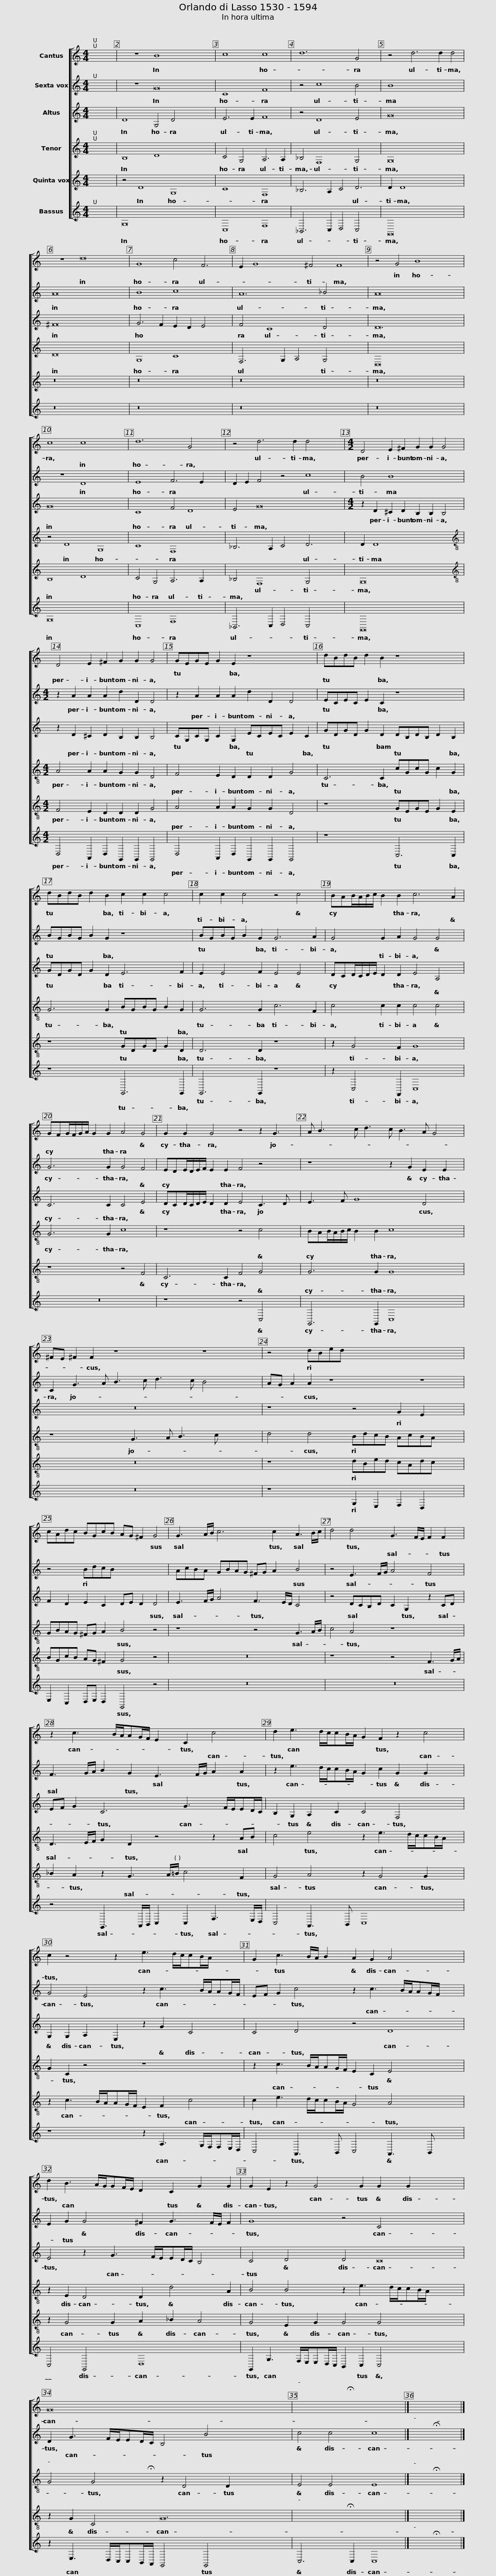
X:1
%%score [ 1 2 3 4 5 6 ]
L:1/8
M:4/4
I:linebreak $
K:C
V:1 treble
V:2 treble
V:3 treble
V:4 treble
V:5 treble
V:6 treble
V:1
 x16 |$ z8 B8 x8 | c8 c8 | d12 G4 x2 | z4 d6 d2 d4 |$ %5
 z8 d16 | G8 c4 F6 | E2 G8 ^F4 F8 | z4 G4 B8 x8 | c8 c8 x4 | %10
 d12 G4 x4 |$ z4 d6 d2 d4 x4 |$[M:4/2] D4 E2 ^F2 G2 G2 G4 |$ D4 E2 ^F2 G2 G2 G4 | GEGE G2 E2 z8 | %15
 dBdB d2 B2 z8 |$ dBdB d2 B2 c2 c2 c4 |$ c2 c2 c4 z4 c4 | BAB/A/B/c/ B2 B2 c6 A2 | GFG/F/G/A/ G2 G2 A4 G4 |$ %20
 G2 G2 G4 z4 z2 G3 |$ A B3 c d3 c B3 A G4 | ^FE !courtesy!^F2 F2 z8 z8 |$ z4 dBed x14 |$ cAdc BGcB AG ^F2 G4 |$ %25
 G3 A/B/ c6 c2 A3 B/c/ | d4 d4 G3 F/E/ F2 F2 |$ z2 c3 B/A/AG/F/ E2 C2 c4 |$ d2 e3 d/c/cB/A/ G2 F2 z2 c4 | c2 z4 z2 e3 d/c/cB/A/ x2 |$ %30
 G2 c3 B/A/ B2 A2 G2 A4 x4 |$ d2 B3 A/G/GF/E/ D2 C2 G2 G2 | G2 E2 z2 G4 G2 G2 G2 x12 |$ G16 x16 | !fermata!x16 |] %35
 x16 |] %36
V:2
 x16 |$ z8 G16 | C8 F8 | z4 c8 B4 x2 | B8 x8 |$ %5
 A16 x8 | B8 c8 x2 | A12 _B4 x6 | A16 x8 | z8 D8 x4 | %10
 E8 F6 E2 x4 |$ D2 E2 F4 z4 c8 |$ B4 B8 x4 |$[M:4/2] z2 A2 A2 A2 d2 D2 D4 | z2 A2 A2 A2 d2 D2 D4 | %15
 ECEC E2 C2 z8 |$ BGBG B2 G2 z8 |$ BGBG B2 G2 G6 A2 | G4 G2 A2 G4 G4 | G6 G2 G4 F4 |$ %20
 EDE/D/E/F/ E2 E2 F4 z4 x |$ z8 z2 G2 E2 E2 x | C2 G3 A B3 c d3 c B4 x4 |$ AG A2 A2 z8 z8 |$ z4 BdcB x8 |$ %25
 AcBA GBAG ^FG A2 B4 | z4 E3 F/G/ A4 F4 |$ F3 G/A/ B2 G2 E3 F/G/ A2 A2 |$ z2 e3 d/c/cB/A/ G2 c2 G2 G2 x2 | G4 E4 z2 c3 B/A/AG/F/ |$ %30
 EF G2 c4 z2 c3 B/A/AG/F/ x4 |$ E2 G2 G4 ^F2 G3 F/E/ F2 | G8 z4 C4 x12 |$ D2 G3 F/E/ED/C/ B,4 B4 x16 | c4 c4 c8 |] %35
 !fermata!x16 |] %36
V:3
 x16 |$ D8 G,4 D4 x8 | E6 E2 F8 | z4 D8 E4 x2 | G16 |$ %5
 ^F16 x8 | G6 F2 E2 D2 E4 x2 | F4 C8 D4 x6 | D24 | G16 x4 | %10
 C8 F4 D8 |$ E4 G16 |$[M:4/2] z2 D2 ^C2 D2 B,2 B,2 B,4 |$ z2 D2 ^C2 D2 B,2 B,2 B,4 | CG,CG, C2 G,2 ECEC E2 C2 | %15
 GDGD G2 D2 DB,DB, D2 B,2 |$ GDGD G2 D2 E6 F2 |$ E2 E4 F2 E4 E4 | DCD/C/D/E/ D2 D2 E4 A,4 | C6 C2 C4 E4 |$ %20
 DCD/C/D/E/ D2 D2 E4 C3 D x |$ E3 F G8 D4 x | z16 x6 |$ z8 z4 G2 E2 x6 |$ F2 D2 E2 C2 DE D2 D4 |$ %25
 E3 F/G/ A4 F3 E/D/ C4 | z4 DCB,D C2 G,2 z2 CD |$ EF G2 C6 G3 F/E/ED/C/ |$ B,2 G,2 A,2 C2 C4 F,4 x2 | G,2 G,2 A,2 E,2 z2 G2 C4 |$ %30
 C4 D4 z4 D8 |$ E4 z2 G3 F/E/ED/C/ B,4 | C4 D4 D4 C16 |$ !fermata!x16 x16 | x16 |] %35
 x16 |] %36
V:4
 x16 |$ B,8 D8 x8 | C4 G,4 A,6 A,2 | _B,4 F,8 G,4 x2 | G,16 |$ %5
 D16 x8 | G,8 C8 x2 | F,6 G,2 A,4 G,4 x6 | D,16 x8 | z4 D8 G,8 | %10
 C8 F,8 x4 |$ _B,6 A,2 C4 D6 x2 |$ D2 D8 x6 |$[M:4/2][K:treble-8] A4 A2 A2 G2 G2 D4 | F4 E2 D2 D2 D2 G4 | %15
 C6 C2 cGcG c2 G2 |$ G6 G2 BGBG B2 G2 |$ G6 G2 c6 F2 | c4 c2 c2 c4 c4 | G6 G2 c8 |$ %20
 z8 z4 c4 x |$ BAB/A/B/c/ B2 B2 c8 x | z8 G3 A B3 c x6 |$ d4 d4 BdcB AcBA x6 |$ GBAG ^FG A2 B4 z4 |$ %25
 z8 z4 G3 A/B/ | c4 A4 z8 |$ D3 E/F/ G2 D2 z4 z2 AB |$ c4 e4 z2 e3 d/c/cB/A/ x2 | G2 C2 z4 z8 |$ %30
 z2 c3 B/A/AG/F/ E2 C2 E4 x4 |$ z2 E2 D4 D2 d4 A2 | B4 B4 z2 e3 d/c/cB/A/ x12 |$ G4 G4 z2 D4 D2 x16 | E4 E4 E8 |] %35
 !fermata!x16 |] %36
V:5
 x16 |$ z4 D8 G,8 x4 | C8 F,8 | _B,6 A,2 C4 D6 | D2 D8 x6 |$ %5
 z16 x8 | z16 x2 | z16 x6 | z16 x8 | B,8 D8 x4 | %10
 C4 G,4 A,6 A,2 x4 |$ _B,4 F,8 G,4 x4 |$ G,16 |$[M:4/2][K:treble-8] F4 E2 D2 D2 D2 G4 | A4 A2 A2 G2 G2 D4 | %15
 z8 GEGE G2 E2 |$ z8 GDGD G2 D2 |$ D6 D2 z8 | z2 G4 F2 G8 | z8 z4 F4 |$ %20
 C6 C2 F4 G4 x |$ G6 G2 G8 x | z16 x6 |$ z8 dBed cAdc x6 |$ BGcB AG ^F2 G4 z4 |$ %25
 z16 | z8 z4 F3 G/A/ |$ _B2 A2 z2 G3 A/=B/ c4 F2 |$ G4 A4 z2 G4 G2 x2 | z2 c3 B/A/AG/F/ E2 F2 c4 |$ %30
 c2 e3 d/c/cB/A/ G4 A4 x4 |$ z2 G4 G2 A2 _B2 A4 | G4 E2 G2 G4 G4 x12 |$ z2 G2 C4 G24 | !fermata!x16 |] %35
 x16 |] %36
V:6
 x16 |$ G,16 x8 | C,8 F,8 | _B,,6 C,2 D,4 C,4 x2 | G,,16 |$ %5
 z16 x8 | z16 x2 | z16 x6 | z16 x8 | G,16 x4 | %10
 C,8 F,8 x4 |$ _B,,6 C,2 D,4 C,4 x4 |$ G,,16 |$[M:4/2] D,4 A,,2 D,2 G,,2 G,,2 G,,4 | D,4 A,,2 D,2 G,,2 G,,2 G,,4 | %15
 z8 C,6 C,2 |$ z8 G,,6 G,,2 |$ G,,6 G,,2 z8 | z2 C,4 F,,2 C,8 | z16 |$ %20
 z8 z4 C,4 x |$ G,,6 G,,2 C,8 x | z16 x6 |$ z8 G,2 E,2 F,2 D,2 x6 |$ E,2 C,2 D,E, D,2 G,,4 z4 |$ %25
 z16 | z16 |$ z4 G,,3 A,,/B,,/ C,2 C,2 F,3 E,/D,/ |$ C,4 A,,3 B,, C,8 x2 | z8 z2 A,3 G,/F,/F,E,/D,/ |$ %30
 C,4 A,,3 B,, C,4 A,,3 B,, x4 |$ C,4 G,,4 D,8 | G,,2 G,3 F,/E,/E,D,/C,/ B,,2 C,2 C,4 x12 |$ z2 E,3 D,/C,/C,B,,/A,,/ G,,4 G,,4 x16 | C,6 C,2 C,8 |] %35
 !fermata!x16 |] %36
